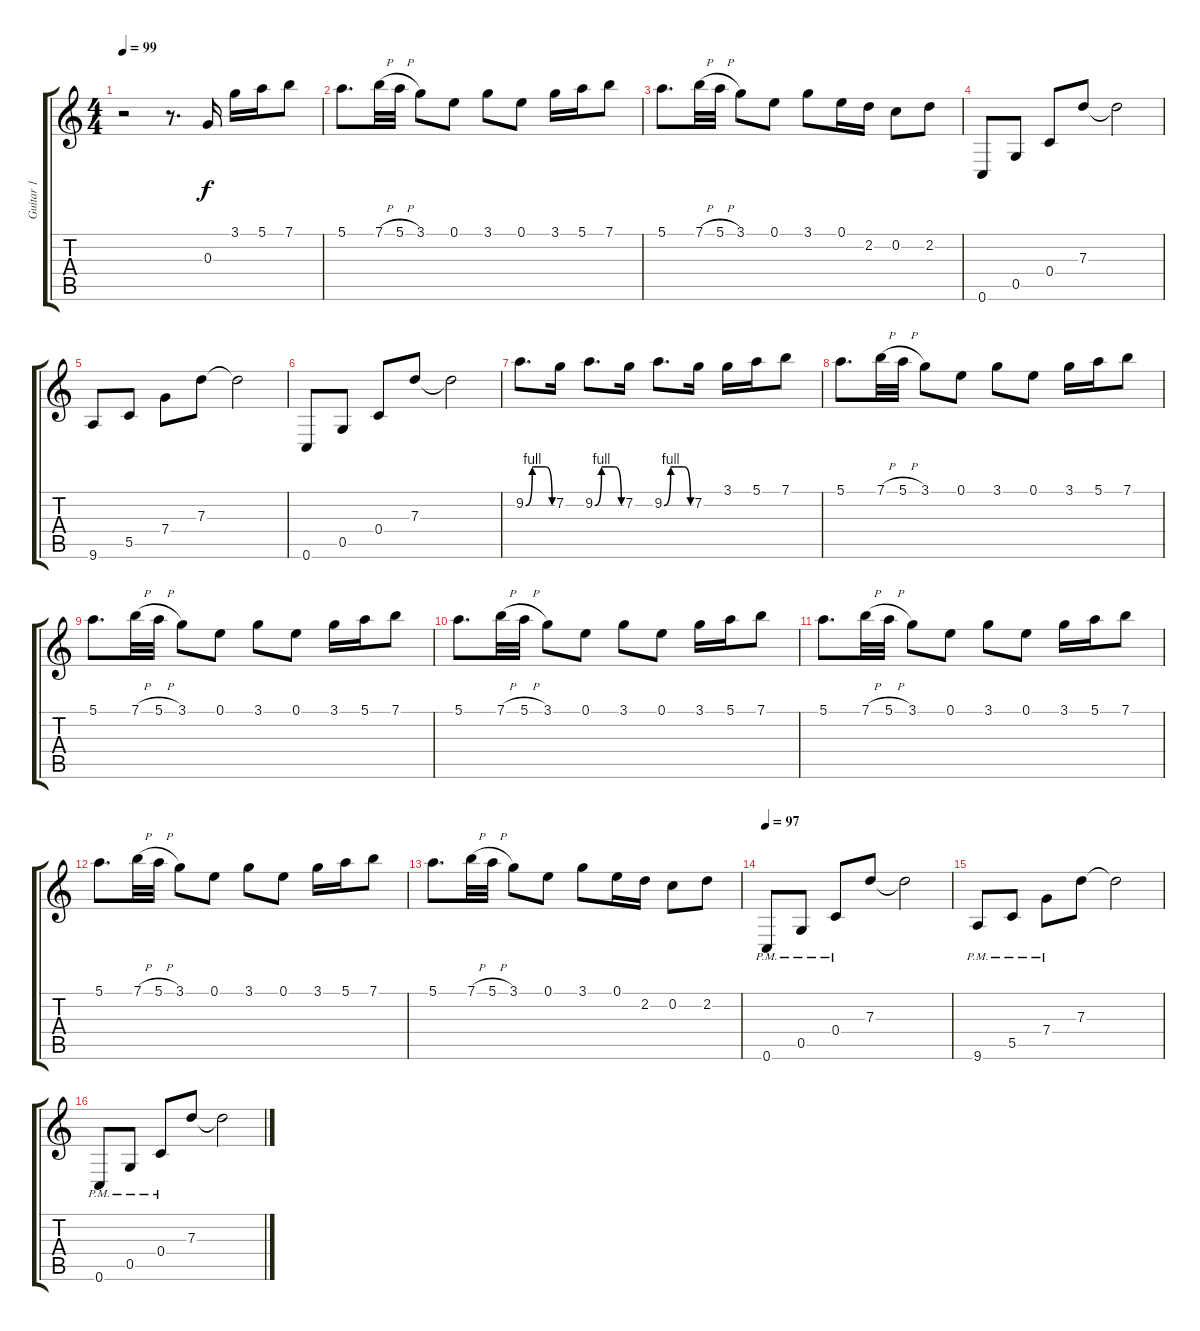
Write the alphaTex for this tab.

\track ("Guitar 1" "Guitar 1") {instrument distortionguitar bank 1}
\staff {score tabs}
\tuning (E4 C4 G3 C3 G2 C2) {hide}
\ts (4 4)
\tempo 99
\clef g2
\ks c
r.2{dy f instrument distortionguitar} r.8{d} 0.3.16 3.1.16 5.1.16 7.1.8 |
5.1.8{d} 7.1{h}.32 5.1{h}.32 3.1.8 0.1.8 3.1.8 0.1.8 3.1.16 5.1.16 7.1.8 |
5.1.8{d} 7.1{h}.32 5.1{h}.32 3.1.8 0.1.8 3.1.8 0.1.16 2.2.16 0.2.8 2.2.8 |
0.6.8 0.5.8 0.4.8 7.3.8 7.3{t}.2 |
9.6.8 5.5.8 7.4.8 7.3.8 7.3{t}.2 |
0.6.8 0.5.8 0.4.8 7.3.8 7.3{t}.2 |
9.2{be (custom 0 0 15 4 30 4 45 4 60 0)}.8{d} 7.2.16 9.2{be (custom 0 0 15 4 30 4 45 4 60 0)}.8{d} 7.2.16 9.2{be (custom 0 0 15 4 30 4 45 4 60 0)}.8{d} 7.2.16 3.1.16 5.1.16 7.1.8 |
5.1.8{d} 7.1{h}.32 5.1{h}.32 3.1.8 0.1.8 3.1.8 0.1.8 3.1.16 5.1.16 7.1.8 |
5.1.8{d} 7.1{h}.32 5.1{h}.32 3.1.8 0.1.8 3.1.8 0.1.8 3.1.16 5.1.16 7.1.8 |
5.1.8{d} 7.1{h}.32 5.1{h}.32 3.1.8 0.1.8 3.1.8 0.1.8 3.1.16 5.1.16 7.1.8 |
5.1.8{d} 7.1{h}.32 5.1{h}.32 3.1.8 0.1.8 3.1.8 0.1.8 3.1.16 5.1.16 7.1.8 |
5.1.8{d} 7.1{h}.32 5.1{h}.32 3.1.8 0.1.8 3.1.8 0.1.8 3.1.16 5.1.16 7.1.8 |
5.1.8{d} 7.1{h}.32 5.1{h}.32 3.1.8 0.1.8 3.1.8 0.1.16 2.2.16 0.2.8 2.2.8 |
\tempo 97
0.6{pm}.8 0.5{pm}.8 0.4{pm}.8 7.3.8 7.3{t}.2 |
9.6{pm}.8 5.5{pm}.8 7.4{pm}.8 7.3.8 7.3{t}.2 |
0.6{pm}.8 0.5{pm}.8 0.4{pm}.8 7.3.8 7.3{t}.2
